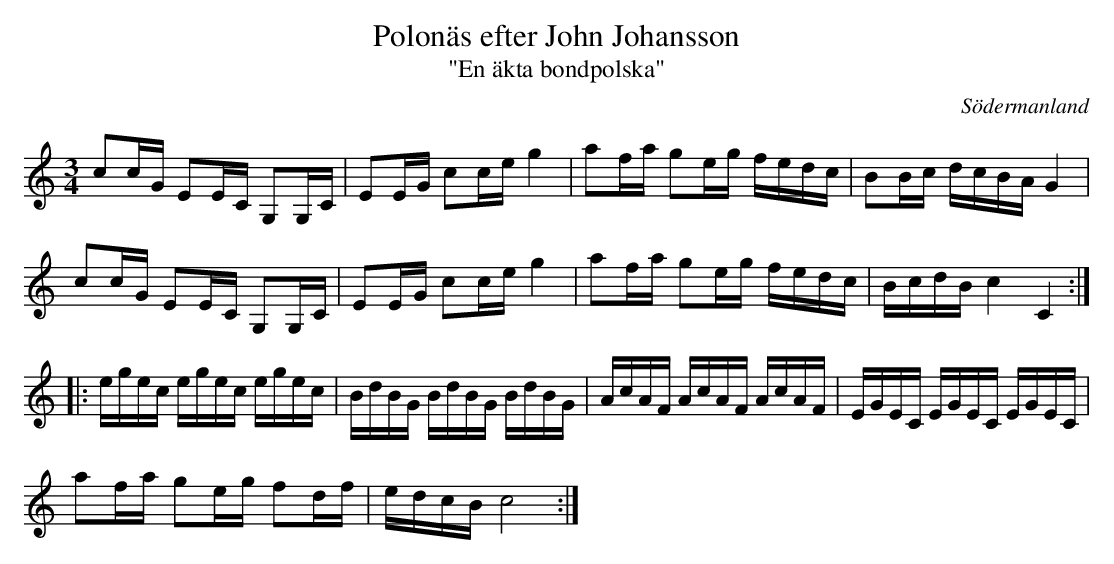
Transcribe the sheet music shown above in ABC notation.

X:1
T: Polonäs efter John Johansson
T: "En äkta bondpolska"
O: Södermanland
M: 3/4
L: 1/16
K: C
c2cG E2EC G,2G,C | E2EG c2ce g4 | a2fa g2eg fedc | B2Bc dcBA G4 |
c2cG E2EC G,2G,C | E2EG c2ce g4 | a2fa g2eg fedc | BcdB c4 C4 ::
egec egec egec | BdBG BdBG BdBG | AcAF AcAF AcAF | EGEC EGEC EGEC |
a2fa g2eg f2df | edcB c8 :|
